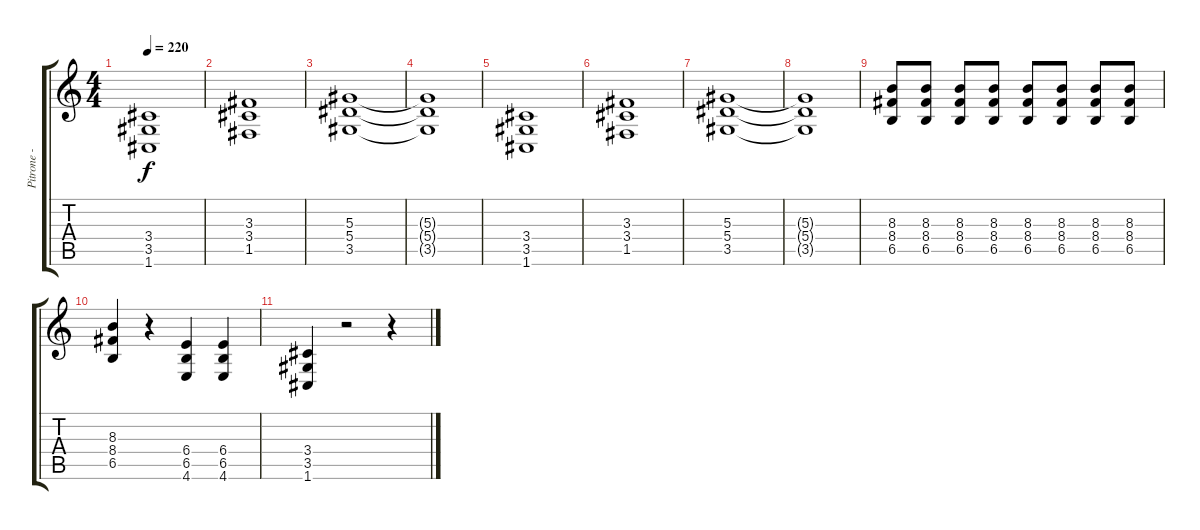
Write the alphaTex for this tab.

\track ("Pitrone - Rhytm Guitar" "Pitrone - ") {instrument distortionguitar}
\staff {score tabs}
\tuning (C4 G3 Eb3 Bb2 F2 C2) {hide}
\ts (4 4)
\tempo 220
\clef g2
\ks c
(3.4 3.5 1.6).1{dy f} |
(3.3 3.4 1.5).1 |
(5.3 5.4 3.5).1 |
(5.3{t} 5.4{t} 3.5{t}).1 |
(3.4 3.5 1.6).1 |
(3.3 3.4 1.5).1 |
(5.3 5.4 3.5).1 |
(5.3{t} 5.4{t} 3.5{t}).1 |
(8.3 8.4 6.5).8 (8.3 8.4 6.5).8 (8.3 8.4 6.5).8 (8.3 8.4 6.5).8 (8.3 8.4 6.5).8 (8.3 8.4 6.5).8 (8.3 8.4 6.5).8 (8.3 8.4 6.5).8 |
(8.3 8.4 6.5).4 r.4 (6.4 6.5 4.6).4 (6.4 6.5 4.6).4 |
(3.4 3.5 1.6).4 r.2 r.4
